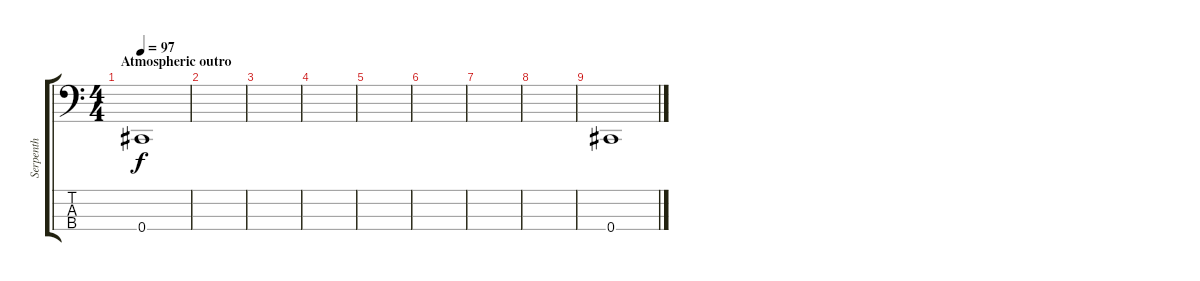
\track ("Serpenth" "Serpenth") {instrument electricbasspick}
\staff {score tabs}
\tuning (E2 B1 Gb1 Db1) {hide}
\ts (4 4)
\section ("" "Atmospheric outro")
\tempo 97
\clef f4
\ks c
0.4.1{dy f} |
|
|
|
|
|
|
|
0.4.1
